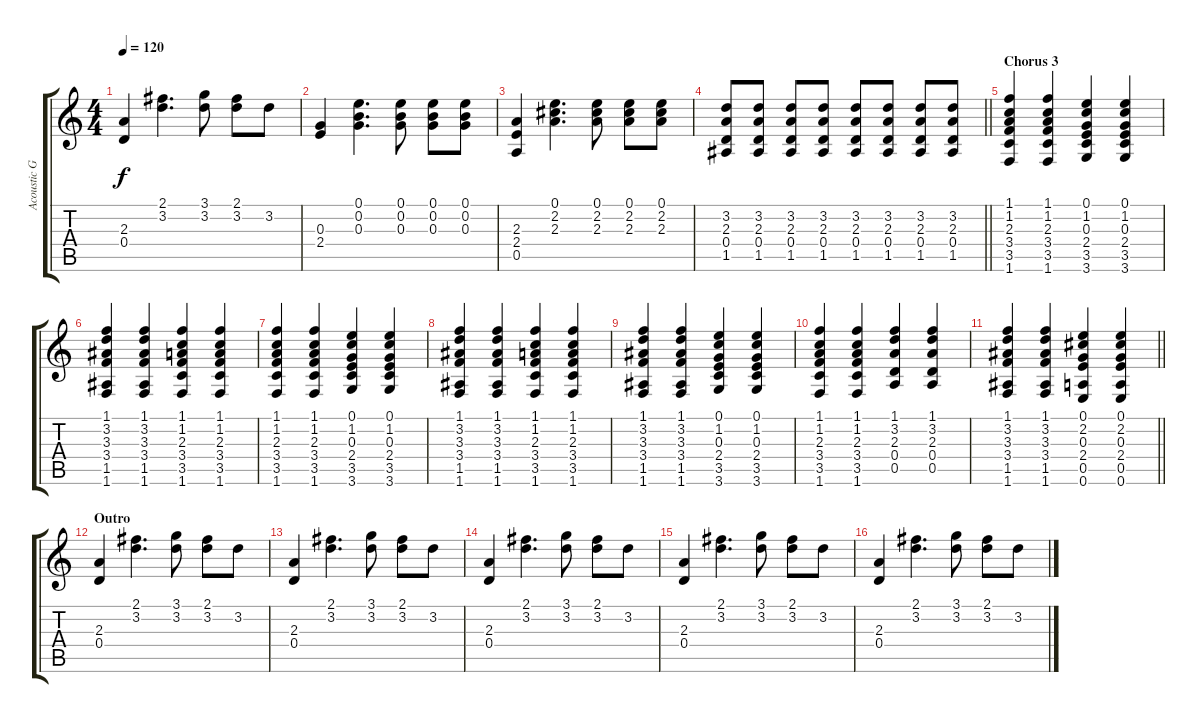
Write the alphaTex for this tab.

\track ("Acoustic Guitar" "Acoustic G") {instrument acousticguitarsteel}
\staff {score tabs}
\tuning (E4 B3 G3 D3 A2 E2) {hide}
\ts (4 4)
\tempo 120
\clef g2
\ks c
(2.3 0.4).4{dy f} (2.1 3.2).4{d} (3.1 3.2).8 (2.1 3.2).8 3.2.8 |
(0.3 2.4).4 (0.1 0.2 0.3).4{d} (0.1 0.2 0.3).8 (0.1 0.2 0.3).8 (0.1 0.2 0.3).8 |
(2.3 2.4 0.5).4 (0.1 2.2 2.3).4{d} (0.1 2.2 2.3).8 (0.1 2.2 2.3).8 (0.1 2.2 2.3).8 |
\barLineRight lightlight
(3.2 2.3 0.4 1.5).8 (3.2 2.3 0.4 1.5).8 (3.2 2.3 0.4 1.5).8 (3.2 2.3 0.4 1.5).8 (3.2 2.3 0.4 1.5).8 (3.2 2.3 0.4 1.5).8 (3.2 2.3 0.4 1.5).8 (3.2 2.3 0.4 1.5).8 |
\section ("" "Chorus 3")
(1.1 1.2 2.3 3.4 3.5 1.6).4 (1.1 1.2 2.3 3.4 3.5 1.6).4 (0.1 1.2 0.3 2.4 3.5 3.6).4 (0.1 1.2 0.3 2.4 3.5 3.6).4 |
(1.1 3.2 3.3 3.4 1.5 1.6).4 (1.1 3.2 3.3 3.4 1.5 1.6).4 (1.1 1.2 2.3 3.4 3.5 1.6).4 (1.1 1.2 2.3 3.4 3.5 1.6).4 |
(1.1 1.2 2.3 3.4 3.5 1.6).4 (1.1 1.2 2.3 3.4 3.5 1.6).4 (0.1 1.2 0.3 2.4 3.5 3.6).4 (0.1 1.2 0.3 2.4 3.5 3.6).4 |
(1.1 3.2 3.3 3.4 1.5 1.6).4 (1.1 3.2 3.3 3.4 1.5 1.6).4 (1.1 1.2 2.3 3.4 3.5 1.6).4 (1.1 1.2 2.3 3.4 3.5 1.6).4 |
(1.1 3.2 3.3 3.4 1.5 1.6).4 (1.1 3.2 3.3 3.4 1.5 1.6).4 (0.1 1.2 0.3 2.4 3.5 3.6).4 (0.1 1.2 0.3 2.4 3.5 3.6).4 |
(1.1 1.2 2.3 3.4 3.5 1.6).4 (1.1 1.2 2.3 3.4 3.5 1.6).4 (1.1 3.2 2.3 0.4 0.5).4 (1.1 3.2 2.3 0.4 0.5).4 |
\barLineRight lightlight
(1.1 3.2 3.3 3.4 1.5 1.6).4 (1.1 3.2 3.3 3.4 1.5 1.6).4 (0.1 2.2 0.3 2.4 0.5 0.6).4 (0.1 2.2 0.3 2.4 0.5 0.6).4 |
\section ("" "Outro")
(2.3 0.4).4 (2.1 3.2).4{d} (3.1 3.2).8 (2.1 3.2).8 3.2.8 |
(2.3 0.4).4 (2.1 3.2).4{d} (3.1 3.2).8 (2.1 3.2).8 3.2.8 |
(2.3 0.4).4 (2.1 3.2).4{d} (3.1 3.2).8 (2.1 3.2).8 3.2.8 |
(2.3 0.4).4 (2.1 3.2).4{d} (3.1 3.2).8 (2.1 3.2).8 3.2.8 |
(2.3 0.4).4 (2.1 3.2).4{d} (3.1 3.2).8 (2.1 3.2).8 3.2.8
